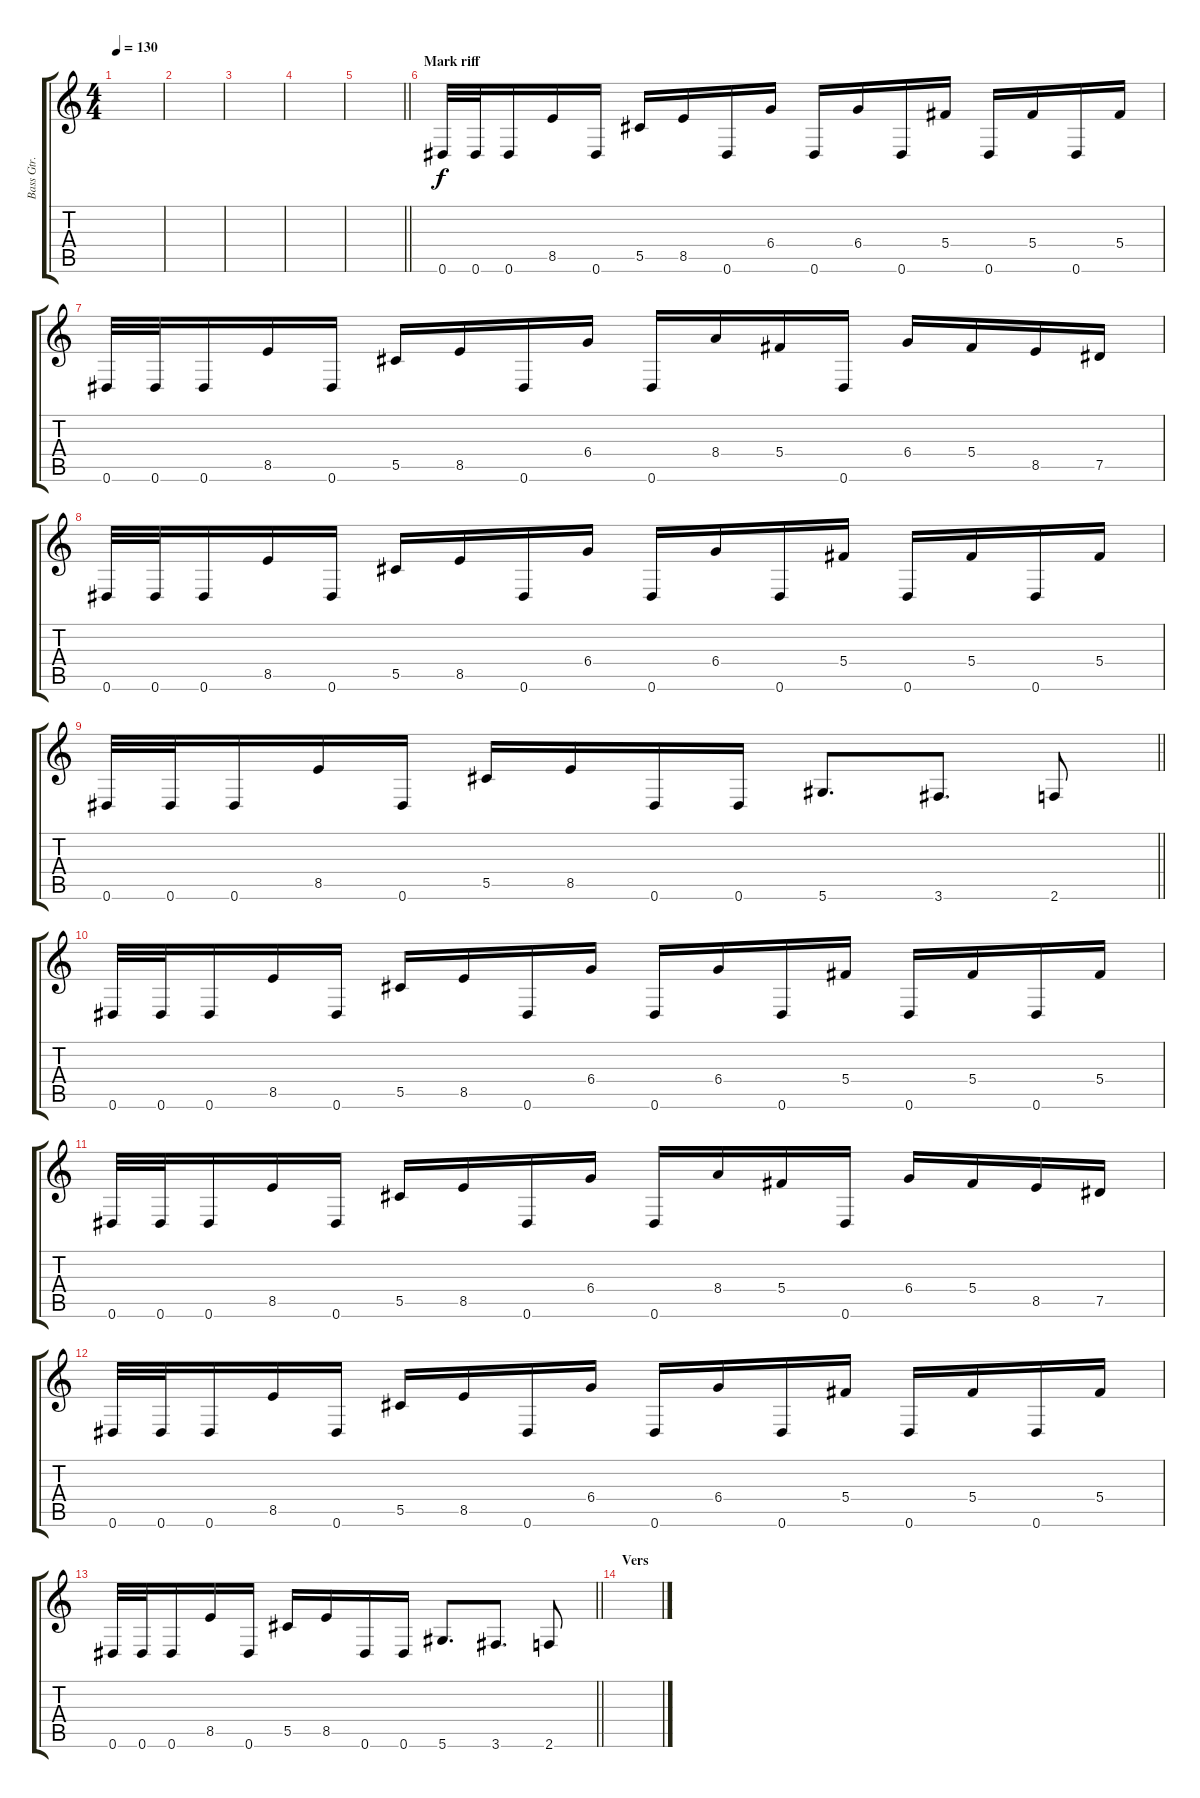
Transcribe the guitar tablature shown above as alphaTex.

\track ("Bass Gtr." "Bass Gtr.") {instrument electricbassfinger}
\staff {score tabs}
\tuning (Eb4 Bb3 Gb3 Db3 Ab2 Eb2) {hide}
\ts (4 4)
\tempo 130
\clef g2
\ks c
|
|
|
|
\barLineRight lightlight
|
\section ("" "Mark riff")
0.6.32 0.6.32 0.6.16 8.5.16 0.6.16 5.5.16 8.5.16 0.6.16 6.4.16 0.6.16 6.4.16 0.6.16 5.4.16 0.6.16 5.4.16 0.6.16 5.4.16 |
0.6.32 0.6.32 0.6.16 8.5.16 0.6.16 5.5.16 8.5.16 0.6.16 6.4.16 0.6.16 8.4.16 5.4.16 0.6.16 6.4.16 5.4.16 8.5.16 7.5.16 |
0.6.32 0.6.32 0.6.16 8.5.16 0.6.16 5.5.16 8.5.16 0.6.16 6.4.16 0.6.16 6.4.16 0.6.16 5.4.16 0.6.16 5.4.16 0.6.16 5.4.16 |
\barLineRight lightlight
0.6.32 0.6.32 0.6.16 8.5.16 0.6.16 5.5.16 8.5.16 0.6.16 0.6.16 5.6.8{d} 3.6.8{d} 2.6.8 |
0.6.32 0.6.32 0.6.16 8.5.16 0.6.16 5.5.16 8.5.16 0.6.16 6.4.16 0.6.16 6.4.16 0.6.16 5.4.16 0.6.16 5.4.16 0.6.16 5.4.16 |
0.6.32 0.6.32 0.6.16 8.5.16 0.6.16 5.5.16 8.5.16 0.6.16 6.4.16 0.6.16 8.4.16 5.4.16 0.6.16 6.4.16 5.4.16 8.5.16 7.5.16 |
0.6.32 0.6.32 0.6.16 8.5.16 0.6.16 5.5.16 8.5.16 0.6.16 6.4.16 0.6.16 6.4.16 0.6.16 5.4.16 0.6.16 5.4.16 0.6.16 5.4.16 |
\barLineRight lightlight
0.6.32 0.6.32 0.6.16 8.5.16 0.6.16 5.5.16 8.5.16 0.6.16 0.6.16 5.6.8{d} 3.6.8{d} 2.6.8 |
\section ("" "Vers")
